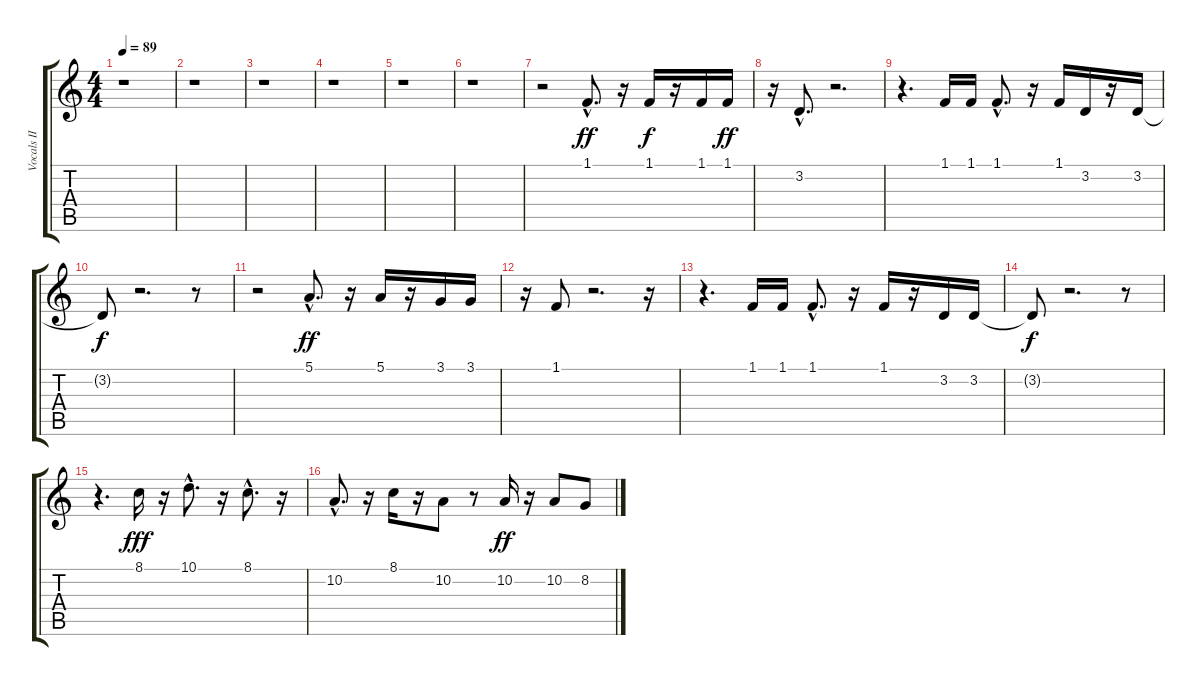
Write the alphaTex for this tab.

\track ("Vocals II" "Vocals II") {instrument rockorgan}
\staff {score tabs}
\tuning (E4 B3 G3 D3 A2 E2) {hide}
\ts (4 4)
\tempo 89
\clef g2
\ks c
r.1{dy mp} |
r.1 |
r.1 |
r.1 |
r.1 |
r.1 |
r.2 1.1{hac}.8{d dy ff} r.16 1.1.16{dy f} r.16 1.1.16 1.1.16{dy ff} |
r.16 3.2{hac}.8{d} r.2{d} |
r.4{d} 1.1.16 1.1.16 1.1{hac}.8{d} r.16 1.1.16 3.2.16 r.16 3.2.16 |
3.2{t}.8{dy f} r.2{d} r.8 |
r.2 5.1{hac}.8{d dy ff} r.16 5.1.16 r.16 3.1.16 3.1.16 |
r.16 1.1.8 r.2{d} r.16 |
r.4{d} 1.1.16 1.1.16 1.1{hac}.8{d} r.16 1.1.16 r.16 3.2.16 3.2.16 |
3.2{t}.8{dy f} r.2{d} r.8 |
r.4{d} 8.1.16{dy fff} r.16 10.1{hac}.8{d} r.16 8.1{hac}.8{d} r.16 |
10.2{hac}.8{d} r.16 8.1.16 r.16 10.2.8 r.8 10.2.16{dy ff} r.16 10.2.8 8.2.8
